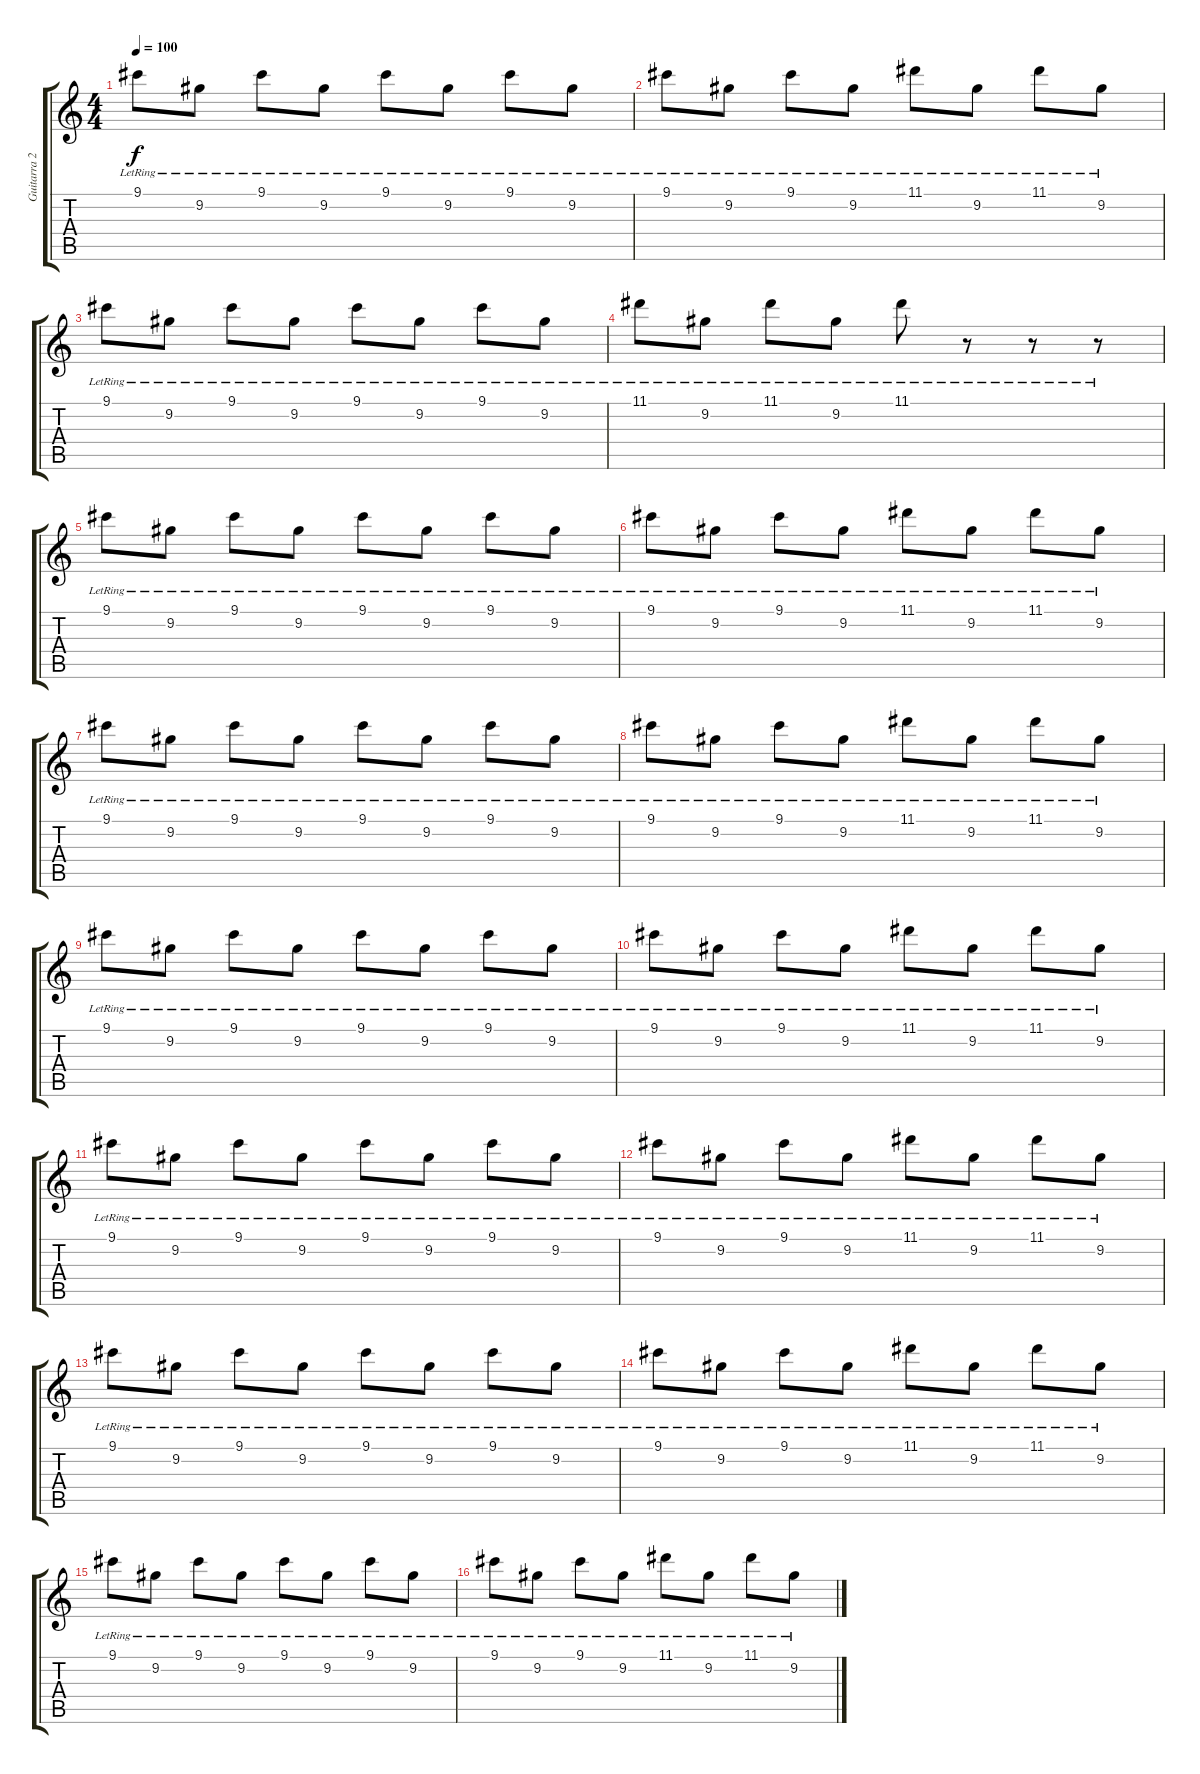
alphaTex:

\track ("Guitarra 2 (Acopañamiento)" "Guitarra 2") {instrument distortionguitar}
\staff {score tabs}
\tuning (E4 B3 G3 D3 A2 E2) {hide}
\ts (4 4)
\tempo 100
\clef g2
\ks c
9.1{lr}.8{dy f} 9.2{lr}.8 9.1{lr}.8 9.2{lr}.8 9.1{lr}.8 9.2{lr}.8 9.1{lr}.8 9.2{lr}.8 |
9.1{lr}.8 9.2{lr}.8 9.1{lr}.8 9.2{lr}.8 11.1{lr}.8 9.2{lr}.8 11.1{lr}.8 9.2{lr}.8 |
9.1{lr}.8 9.2{lr}.8 9.1{lr}.8 9.2{lr}.8 9.1{lr}.8 9.2{lr}.8 9.1{lr}.8 9.2{lr}.8 |
11.1{lr}.8 9.2{lr}.8 11.1{lr}.8 9.2{lr}.8 11.1{lr}.8 r.8 r.8 r.8 |
9.1{lr}.8 9.2{lr}.8 9.1{lr}.8 9.2{lr}.8 9.1{lr}.8 9.2{lr}.8 9.1{lr}.8 9.2{lr}.8 |
9.1{lr}.8 9.2{lr}.8 9.1{lr}.8 9.2{lr}.8 11.1{lr}.8 9.2{lr}.8 11.1{lr}.8 9.2{lr}.8 |
9.1{lr}.8 9.2{lr}.8 9.1{lr}.8 9.2{lr}.8 9.1{lr}.8 9.2{lr}.8 9.1{lr}.8 9.2{lr}.8 |
9.1{lr}.8 9.2{lr}.8 9.1{lr}.8 9.2{lr}.8 11.1{lr}.8 9.2{lr}.8 11.1{lr}.8 9.2{lr}.8 |
9.1{lr}.8 9.2{lr}.8 9.1{lr}.8 9.2{lr}.8 9.1{lr}.8 9.2{lr}.8 9.1{lr}.8 9.2{lr}.8 |
9.1{lr}.8 9.2{lr}.8 9.1{lr}.8 9.2{lr}.8 11.1{lr}.8 9.2{lr}.8 11.1{lr}.8 9.2{lr}.8 |
9.1{lr}.8 9.2{lr}.8 9.1{lr}.8 9.2{lr}.8 9.1{lr}.8 9.2{lr}.8 9.1{lr}.8 9.2{lr}.8 |
9.1{lr}.8 9.2{lr}.8 9.1{lr}.8 9.2{lr}.8 11.1{lr}.8 9.2{lr}.8 11.1{lr}.8 9.2{lr}.8 |
9.1{lr}.8 9.2{lr}.8 9.1{lr}.8 9.2{lr}.8 9.1{lr}.8 9.2{lr}.8 9.1{lr}.8 9.2{lr}.8 |
9.1{lr}.8 9.2{lr}.8 9.1{lr}.8 9.2{lr}.8 11.1{lr}.8 9.2{lr}.8 11.1{lr}.8 9.2{lr}.8 |
9.1{lr}.8 9.2{lr}.8 9.1{lr}.8 9.2{lr}.8 9.1{lr}.8 9.2{lr}.8 9.1{lr}.8 9.2{lr}.8 |
9.1{lr}.8 9.2{lr}.8 9.1{lr}.8 9.2{lr}.8 11.1{lr}.8 9.2{lr}.8 11.1{lr}.8 9.2{lr}.8
